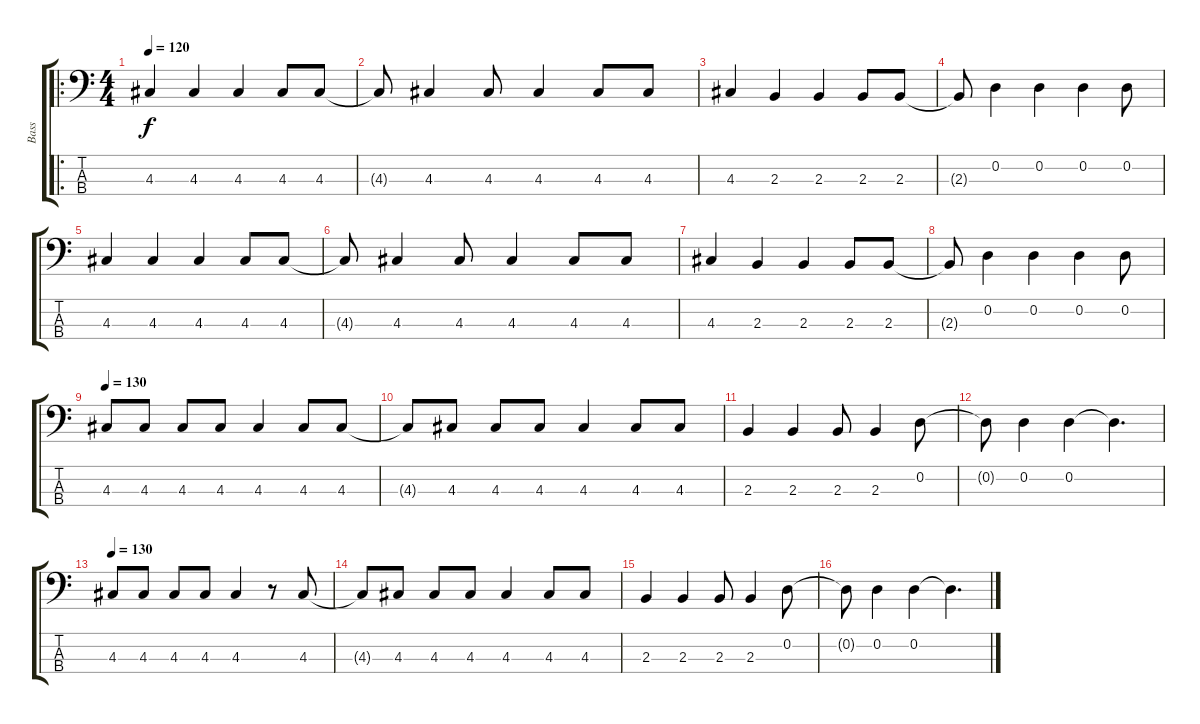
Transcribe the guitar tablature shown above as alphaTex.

\track ("Bass" "Bass") {solo instrument electricbasspick}
\staff {score tabs}
\tuning (G2 D2 A1 E1) {hide}
\ro
\ts (4 4)
\tempo 120
\clef f4
\ks c
4.3.4{dy f instrument electricbasspick} 4.3.4 4.3.4 4.3.8 4.3.8 |
4.3{t}.8 4.3.4 4.3.8 4.3.4 4.3.8 4.3.8 |
4.3.4 2.3.4 2.3.4 2.3.8 2.3.8 |
2.3{t}.8 0.2.4 0.2.4 0.2.4 0.2.8 |
4.3.4 4.3.4 4.3.4 4.3.8 4.3.8 |
4.3{t}.8 4.3.4 4.3.8 4.3.4 4.3.8 4.3.8 |
4.3.4 2.3.4 2.3.4 2.3.8 2.3.8 |
2.3{t}.8 0.2.4 0.2.4 0.2.4 0.2.8 |
\tempo 140
\tempo 130
4.3.8 4.3.8 4.3.8 4.3.8 4.3.4 4.3.8 4.3.8 |
4.3{t}.8 4.3.8 4.3.8 4.3.8 4.3.4 4.3.8 4.3.8 |
2.3.4 2.3.4 2.3.8 2.3.4 0.2.8 |
0.2{t}.8 0.2.4 0.2.4 0.2{t}.4{d} |
\tempo 140
\tempo 130
4.3.8 4.3.8 4.3.8 4.3.8 4.3.4 r.8 4.3.8 |
4.3{t}.8 4.3.8 4.3.8 4.3.8 4.3.4 4.3.8 4.3.8 |
2.3.4 2.3.4 2.3.8 2.3.4 0.2.8 |
0.2{t}.8 0.2.4 0.2.4 0.2{t}.4{d}
